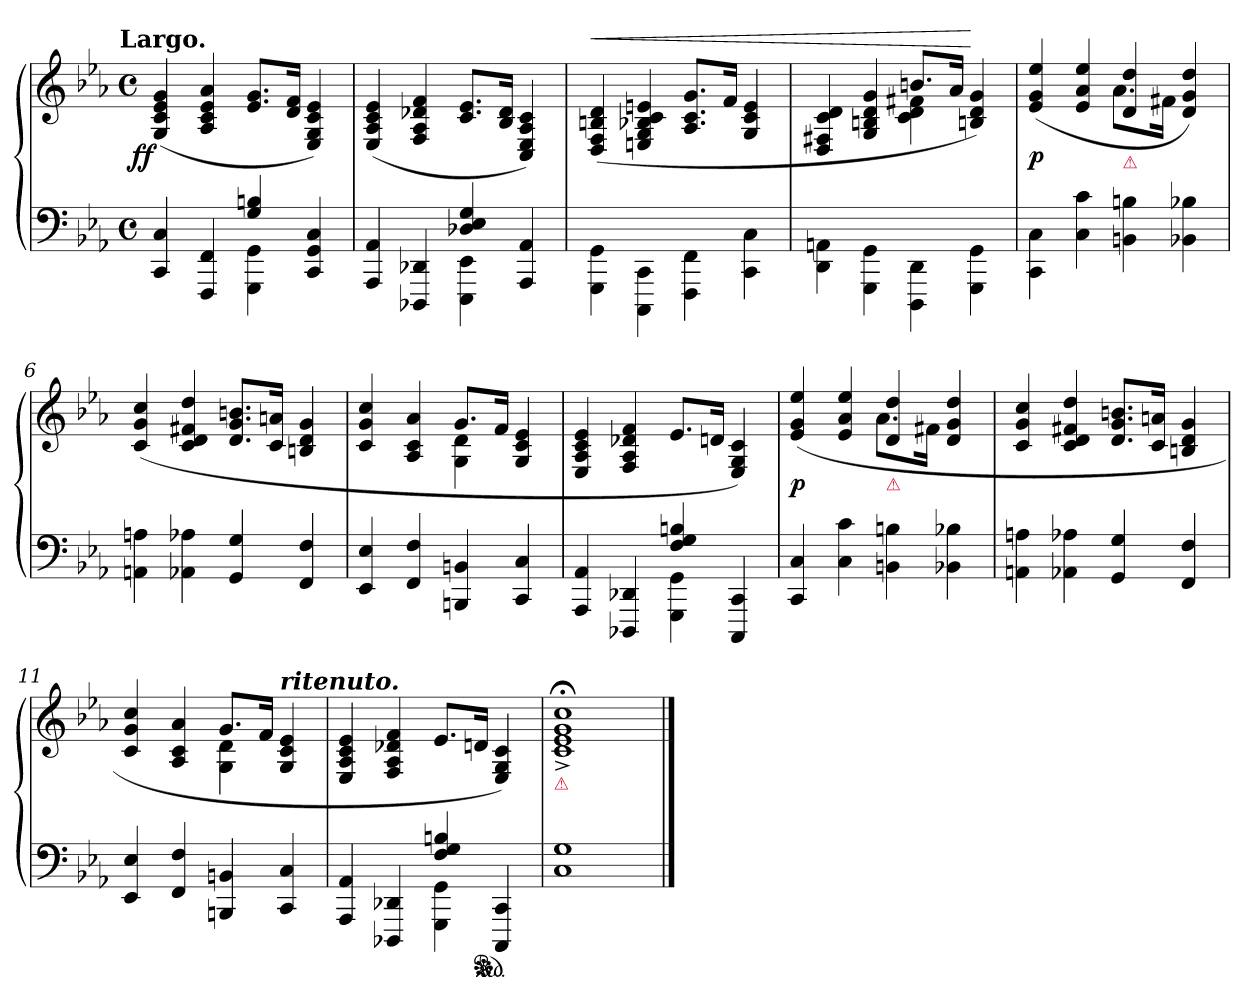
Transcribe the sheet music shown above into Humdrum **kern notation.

**kern	**kern	**dynam
*part1	*part1	*part1
*staff2	*staff1	*staff1/2
*clefF4	*clefG2	*
*k[b-e-a-]	*k[b-e-a-]	*
*c:	*c:	*
!!LO:TX:omd:t=Largo.
*M4/4	*M4/4	*
*met(c)	*met(c)	*
=1	=1	=1
*^	*	*
!	!	!	!LO:DY:rj
2ryy	4CC 4C	(>4G/ 4c/ 4e-/ 4g/	ff
.	4FFF 4FF	4A-/ 4c/ 4e-/ 4a-/	.
4G 4Bn	4GGG 4GG	8.e- 8.gL	.
.	.	16d 16fJk	.
4ryy	4CC 4GG 4C	4E-/ 4G/ 4c/ 4e-/)	.
=2	=2	=2	=2
2ryy	4AAA- 4AA-	(>4E-/ 4A-/ 4c/ 4e-/	.
.	4DDD-X 4DD-X	4F/ 4A-/ 4d-X/ 4f/	.
4D-X 4E- 4G	4EEE- 4EE-	8.c 8.e-L	.
.	.	16B- 16d-Jk	.
4ryy	4AAA- 4AA-	4C/ 4E-/ 4A-/ 4c/)	.
=3	=3	=3	=3
!	!	!	!LO:HP:a
*v	*v	*	*
4GGG\ 4GG\	(>4D/ 4F/ 4Bn/ 4d/	<
4CCC\ 4CC\	4En/ 4G/ 4B-X/ 4c/ 4en/	.
4FFF\ 4FF\	8.A-/ 8.c/ 8.g/L	.
.	16fJk	.
4CC\ 4C\	4G/ 4c/ 4e/	.
=4	=4	=4
*	*^	*
4DD\ 4AAn\	4D/ 4F#X/ 4c/ 4d/	2ryy	.
4GGG\ 4GG\	4G/ 4Bn/ 4d/ 4g/	.	.
4DDD\ 4DD\	8.bnL	4c 4d 4f#X	.
.	16a-Jk	.	.
4GGG\ 4GG\	4Bn 4d 4g)	4ryy	[
=5	=5	=5	=5
4CC\ 4C\	(>4e- 4g 4ee-	2ryy	p
4C 4c	4e- 4a- 4ee-	.	.
!	!LO:TX:b:color=crimson:t=⚠	!	!
4BBn 4Bn	4d 4dd	8.a-L	.
.	.	16f#XJk	.
4BB-X 4B-X	4d 4g 4dd)	4ryy	.
*	*v	*v	*
=6	=6	=6
4AAn 4An	(>4c 4g 4cc	.
4AA-X 4A-X	4c 4d 4f#X 4dd	.
4GG/ 4G/	8.d 8.g 8.bnL	.
.	16c 16anJk	.
4FF/ 4F/	4Bn 4d 4g	.
=7	=7	=7
*	*^	*
4EE- 4E-	4c 4g 4cc	2ryy	.
4FF 4F	4A- 4c 4a-	.	.
4BBBn 4BBn	8.gL	4G 4d	.
.	16fJk	.	.
4CC 4C	4G 4c 4e-	4ryy	.
*	*v	*v	*
=8	=8	=8
*^	*	*
2ryy	4AAA- 4AA-	4E-/ 4A-/ 4c/ 4e-/	.
.	4DDD-X 4DD-X	4F/ 4A-/ 4d-X/ 4f/	.
4F 4G 4Bn	4GGG 4GG	8.e-L	.
.	.	16dnJk	.
4ryy	4CCC 4CC	4E-/ 4G/ 4c/)	.
*v	*v	*	*
=9	=9	=9
*	*^	*
4CC 4C	(>4e- 4g 4ee-	2ryy	p
4C 4c	4e- 4a- 4ee-	.	.
!	!LO:TX:b:color=crimson:t=⚠	!	!
4BBn 4Bn	4d 4dd	8.a-L	.
.	.	16f#XJk	.
4BB-X 4B-X	4d 4g 4dd	4ryy	.
*	*v	*v	*
=10	=10	=10
4AAn 4An	4c 4g 4cc	.
4AA-X 4A-X	4c 4d 4f#X 4dd	.
4GG/ 4G/	8.d 8.g 8.bnL	.
.	16c 16anJk	.
4FF 4F	4Bn 4d 4g	.
=11	=11	=11
*	*^	*
4EE- 4E-	4c 4g 4cc	2ryy	.
4FF 4F	4A- 4c 4a-	.	.
4BBBn 4BBn	8.gL	4G 4d	.
.	16fJk	.	.
!	!LO:TX:a:Bi:t=ritenuto.	!	!
4CC 4C	4G 4c 4e-	4ryy	.
*	*v	*v	*
=12	=12	=12
*^	*	*
2ryy	4AAA- 4AA-	4E-/ 4A-/ 4c/ 4e-/	.
.	4DDD-X 4DD-X	4F/ 4A-/ 4d-X/ 4f/	.
4F 4G 4Bn	4GGG 4GG	8.e-L	.
*ped	*	*	*
*Xped	*	*	*
.	.	16dnJk	.
4ryy	4CCC 4CC	4E-/ 4G/ 4c/)	.
=13	=13	=13	=13
!	!	!LO:TX:b:color=crimson:t=⚠	!
!LO:TX:b:B:t=Fine.	!	!	!
*v	*v	*	*
1C 1G	1c;<^< 1e-;<^< 1g;<^< 1cc;<^<	.
==	==	==
*-	*-	*-
